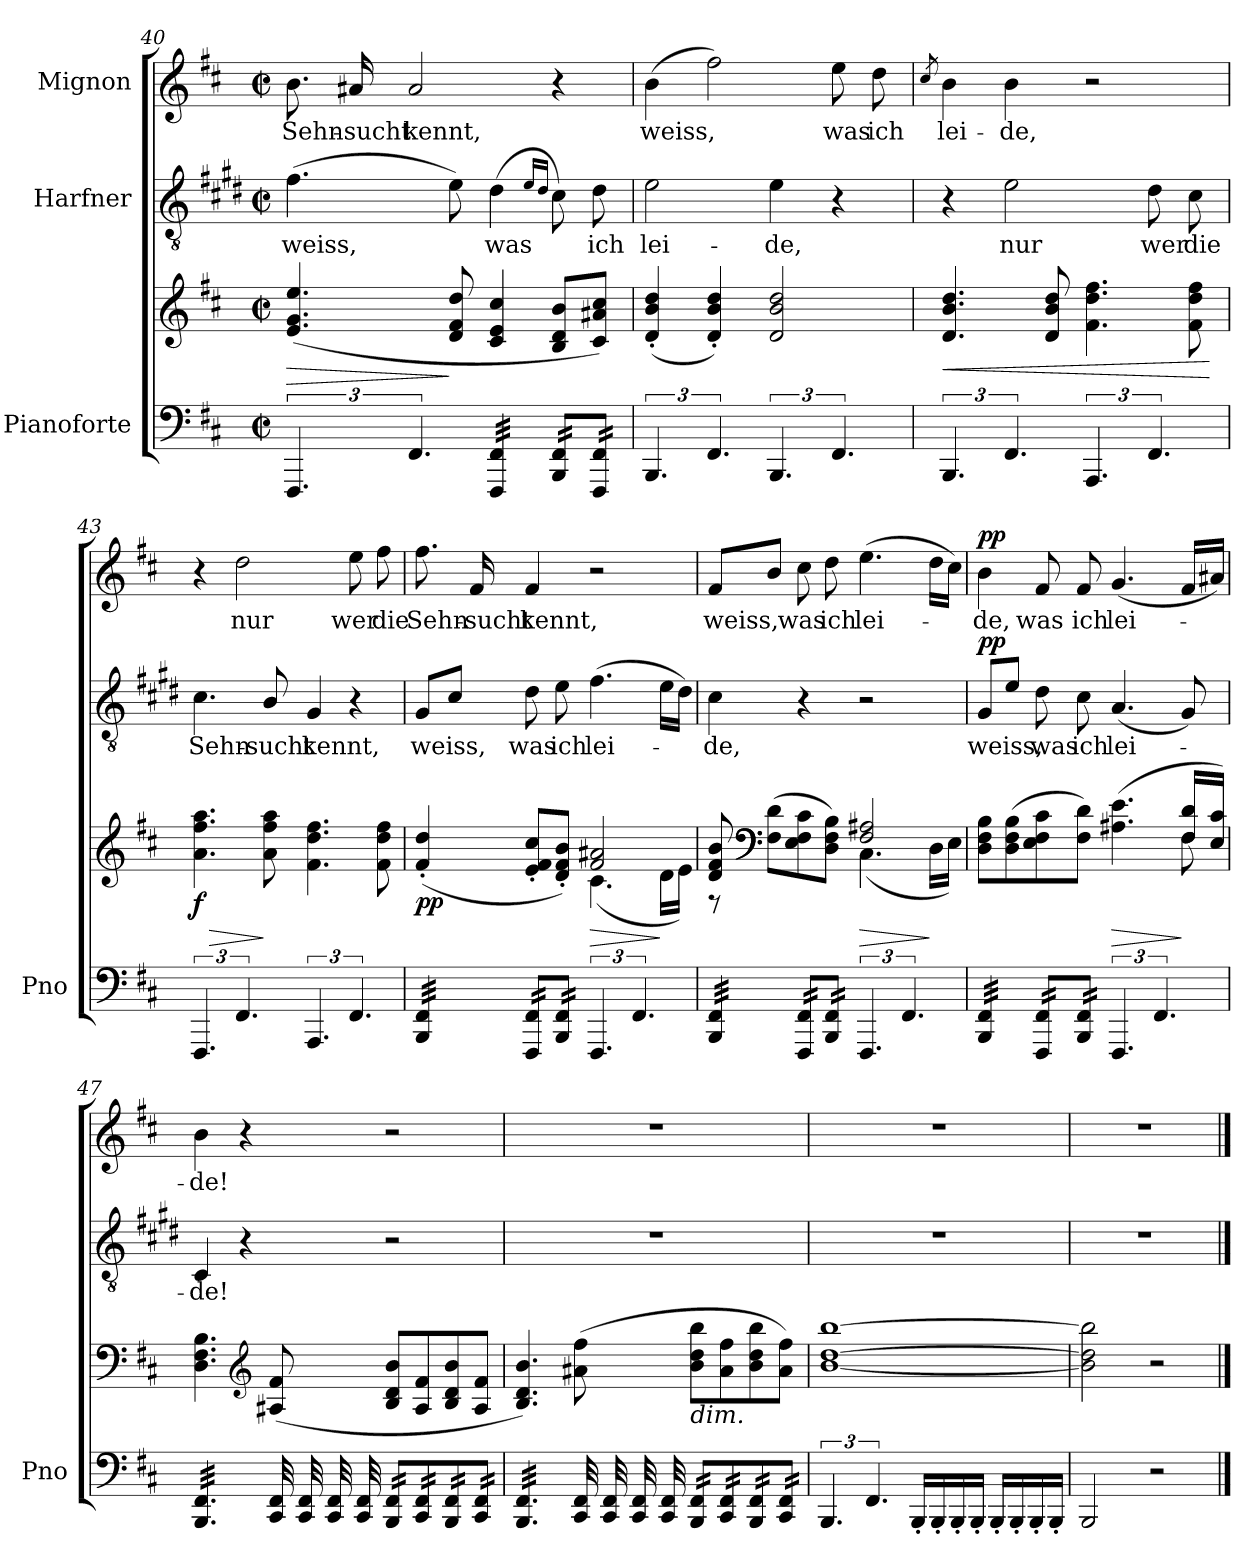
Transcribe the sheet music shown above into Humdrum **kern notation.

**kern	**kern	**dynam	**kern	**text	**dynam	**kern	**text	**dynam
*part3	*part3	*part3	*part2	*part2	*part2	*part1	*part1	*part1
*staff4	*staff3	*staff3/4	*staff2	*staff2	*staff2	*staff1	*staff1	*staff1
*I"Pianoforte	*	*	*I"Harfner	*	*	*I"Mignon	*	*
*I'Pno	*	*	*	*	*	*	*	*
*clefF4	*clefG2	*	*clefGv2	*	*	*clefG2	*	*
*	*	*	*ITrd1c2	*	*	*	*	*
*k[f#c#]	*k[f#c#]	*	*k[f#c#]	*	*	*k[f#c#]	*	*
*M2/2	*M2/2	*	*M2/2	*	*	*M2/2	*	*
*met(c|)	*met(c|)	*	*met(c|)	*	*	*met(c|)	*	*
=40	=40	=40	=40	=40	=40	=40	=40	=40
!	!	!LO:HP:b	!	!	!	!	!	!
6.FFF#/	(4.e/ 4.g/ 4.ee/	>	(4.e\	weiss,	.	8.b\	Sehn-	.
.	.	.	.	.	.	16a#X/	-sucht	.
6.FF#/	.	.	.	.	.	2a#/	kennt,	.
.	8d/ 8f#/ 8dd/	]	8d\)	.	.	.	.	.
*tremolo	*	*	*	*	*	*	*	*
32FFF#/ 32FF#/LLL	4c#/ 4e/ 4cc#/	.	(4c#\	was	.	.	.	.
32FFF#/ 32FF#/	.	.	.	.	.	.	.	.
32FFF#/ 32FF#/	.	.	.	.	.	.	.	.
32FFF#/ 32FF#/	.	.	.	.	.	.	.	.
32FFF#/ 32FF#/	.	.	.	.	.	.	.	.
32FFF#/ 32FF#/	.	.	.	.	.	.	.	.
32FFF#/ 32FF#/	.	.	.	.	.	.	.	.
32FFF#/ 32FF#/JJJ	.	.	.	.	.	.	.	.
.	.	.	16qd/LL	.	.	.	.	.
.	.	.	16qc#/JJ	.	.	.	.	.
32BBB/ 32FF#/LLL	8B/ 8d/ 8b/L	.	8B\)	.	.	4r	.	.
32BBB/ 32FF#/	.	.	.	.	.	.	.	.
32BBB/ 32FF#/	.	.	.	.	.	.	.	.
32BBB/ 32FF#/	.	.	.	.	.	.	.	.
32FFF#/ 32FF#/	8c#/ 8a#X/ 8cc#/J)	.	8c#\	ich	.	.	.	.
32FFF#/ 32FF#/	.	.	.	.	.	.	.	.
32FFF#/ 32FF#/	.	.	.	.	.	.	.	.
32FFF#/ 32FF#/JJJ	.	.	.	.	.	.	.	.
*Xtremolo	*	*	*	*	*	*	*	*
=41	=41	=41	=41	=41	=41	=41	=41	=41
6.BBB/	(<4d/' 4b/' 4dd/'	.	2d\	lei-	.	(4b\	weiss,	.
6.FF#/	4d/' 4b/' 4dd/')	.	.	.	.	2ff#\)	.	.
6.BBB/	2d/ 2b/ 2dd/	.	4d\	-de,	.	.	.	.
6.FF#/	.	.	4r	.	.	8ee\	was	.
.	.	.	.	.	.	8dd\	ich	.
=42	=42	=42	=42	=42	=42	=42	=42	=42
.	.	.	.	.	.	8qcc#/	.	.
!	!	!LO:HP:b	!	!	!	!	!	!
6.BBB/	4.d/ 4.b/ 4.dd/	<	4r	.	.	4b\	lei-	.
6.FF#/	.	.	2d\	nur	.	4b\	-de,	.
.	8d/ 8b/ 8dd/	.	.	.	.	.	.	.
6.AAA/	4.f#\ 4.dd\ 4.ff#\	.	.	.	.	2r	.	.
6.FF#/	.	.	8c#\	wer	.	.	.	.
.	8f#\ 8dd\ 8ff#\	.	8B\	die	.	.	.	.
.	.	[	.	.	.	.	.	.
=43	=43	=43	=43	=43	=43	=43	=43	=43
!	!	!LO:HP:b	!	!	!	!	!	!
!	!	!LO:DY:n=1:b	!	!	!	!	!	!
6.FFF#/	4.a\ 4.ff#\ 4.aa\	> f	4.B\	Sehn-	.	4r	.	.
6.FF#/	.	.	.	.	.	2dd\	nur	.
.	8a\ 8ff#\ 8aa\	]	8A/	-sucht	.	.	.	.
6.AAA/	4.f#\ 4.dd\ 4.ff#\	.	4F#/	kennt,	.	.	.	.
6.FF#/	.	.	4r	.	.	8ee\	wer	.
.	8f#\ 8dd\ 8ff#\	.	.	.	.	8ff#\	die	.
=44	=44	=44	=44	=44	=44	=44	=44	=44
*	*^	*	*	*	*	*	*	*
!	!	!	!LO:DY:b	!	!	!	!	!	!
*tremolo	*	*	*	*	*	*	*	*	*
32BBB/ 32FF#/LLL	(<4f#/'< 4dd/'<	2ryy	pp	8F#/L	weiss,	.	8.ff#\	Sehn-	.
32BBB/ 32FF#/	.	.	.	.	.	.	.	.	.
32BBB/ 32FF#/	.	.	.	.	.	.	.	.	.
32BBB/ 32FF#/	.	.	.	.	.	.	.	.	.
32BBB/ 32FF#/	.	.	.	8B/J	.	.	.	.	.
32BBB/ 32FF#/	.	.	.	.	.	.	.	.	.
32BBB/ 32FF#/	.	.	.	.	.	.	16f#/	-sucht	.
32BBB/ 32FF#/JJJ	.	.	.	.	.	.	.	.	.
32FFF#/ 32FF#/LLL	8e/'< 8f#/'< 8cc#/'<L	.	.	8c#\	was	.	4f#/	kennt,	.
32FFF#/ 32FF#/	.	.	.	.	.	.	.	.	.
32FFF#/ 32FF#/	.	.	.	.	.	.	.	.	.
32FFF#/ 32FF#/	.	.	.	.	.	.	.	.	.
32BBB/ 32FF#/	8d/'< 8f#/'< 8b/'<J)	.	.	8d\	ich	.	.	.	.
32BBB/ 32FF#/	.	.	.	.	.	.	.	.	.
32BBB/ 32FF#/	.	.	.	.	.	.	.	.	.
32BBB/ 32FF#/JJJ	.	.	.	.	.	.	.	.	.
*Xtremolo	*	*	*	*	*	*	*	*	*
!	!	!	!LO:HP:b	!	!	!	!	!	!
6.FFF#/	2f#/ 2a#X/	(4.c#\	>	(4.e\	lei-	.	2r	.	.
6.FF#/	.	.	.	.	.	.	.	.	.
.	.	16d\LL	]	16d\LL	.	.	.	.	.
.	.	16e\JJ)	.	16c#\JJ)	.	.	.	.	.
=45	=45	=45	=45	=45	=45	=45	=45	=45	=45
*tremolo	*	*	*	*	*	*	*	*	*
32BBB/ 32FF#/LLL	8d/ 8f#/ 8b/	8r	.	4B\	-de,	.	8f#/L	weiss,	.
32BBB/ 32FF#/	.	.	.	.	.	.	.	.	.
32BBB/ 32FF#/	.	.	.	.	.	.	.	.	.
32BBB/ 32FF#/	.	.	.	.	.	.	.	.	.
*	*clefF4	*	*	*	*	*	*	*	*
32BBB/ 32FF#/	4.ryy	(>8F#\ 8d\L	.	.	.	.	8b/J	.	.
32BBB/ 32FF#/	.	.	.	.	.	.	.	.	.
32BBB/ 32FF#/	.	.	.	.	.	.	.	.	.
32BBB/ 32FF#/JJJ	.	.	.	.	.	.	.	.	.
32FFF#/ 32FF#/LLL	.	8E\ 8F#\ 8c#\	.	4r	.	.	8cc#\	was	.
32FFF#/ 32FF#/	.	.	.	.	.	.	.	.	.
32FFF#/ 32FF#/	.	.	.	.	.	.	.	.	.
32FFF#/ 32FF#/	.	.	.	.	.	.	.	.	.
32BBB/ 32FF#/	.	8D\ 8F#\ 8B\J)	.	.	.	.	8dd\	ich	.
32BBB/ 32FF#/	.	.	.	.	.	.	.	.	.
32BBB/ 32FF#/	.	.	.	.	.	.	.	.	.
32BBB/ 32FF#/JJJ	.	.	.	.	.	.	.	.	.
*Xtremolo	*	*	*	*	*	*	*	*	*
!	!	!	!LO:HP:b	!	!	!	!	!	!
6.FFF#/	2F#/ 2A#X/	(4.C#\	>	2r	.	.	(4.ee\	lei-	.
6.FF#/	.	.	.	.	.	.	.	.	.
.	.	16D\LL	]	.	.	.	16dd\LL	.	.
.	.	16E\JJ)	.	.	.	.	16cc#\JJ)	.	.
=46	=46	=46	=46	=46	=46	=46	=46	=46	=46
!	!	!	!	!	!	!LO:DY:a	!	!	!LO:DY:a
*tremolo	*	*	*	*	*	*	*	*	*
32BBB/ 32FF#/LLL	8D\ 8F#\ 8B\L	2ryy	.	8F#/L	weiss,	pp	4b\	-de,	pp
32BBB/ 32FF#/	.	.	.	.	.	.	.	.	.
32BBB/ 32FF#/	.	.	.	.	.	.	.	.	.
32BBB/ 32FF#/	.	.	.	.	.	.	.	.	.
32BBB/ 32FF#/	(>8D\ 8F#\ 8B\	.	.	8d/J	.	.	.	.	.
32BBB/ 32FF#/	.	.	.	.	.	.	.	.	.
32BBB/ 32FF#/	.	.	.	.	.	.	.	.	.
32BBB/ 32FF#/JJJ	.	.	.	.	.	.	.	.	.
32FFF#/ 32FF#/LLL	8E\ 8F#\ 8c#\	.	.	8c#\	was	.	8f#/	was	.
32FFF#/ 32FF#/	.	.	.	.	.	.	.	.	.
32FFF#/ 32FF#/	.	.	.	.	.	.	.	.	.
32FFF#/ 32FF#/	.	.	.	.	.	.	.	.	.
32BBB/ 32FF#/	8F#\ 8d\J)	.	.	8B\	ich	.	8f#/	ich	.
32BBB/ 32FF#/	.	.	.	.	.	.	.	.	.
32BBB/ 32FF#/	.	.	.	.	.	.	.	.	.
32BBB/ 32FF#/JJJ	.	.	.	.	.	.	.	.	.
*Xtremolo	*	*	*	*	*	*	*	*	*
!	!	!	!LO:HP:b	!	!	!	!	!	!
6.FFF#/	(4.A#X\ 4.e\	4ryy	>	(4.G/	lei-	.	(4.g/	lei-	.
6.FF#/	.	8ryy	.	.	.	.	.	.	.
.	16F#/ 16d/LL	8F#\	]	8F#/)	.	.	16f#/LL	.	.
.	16E/ 16c#/JJ)	.	.	.	.	.	16a#X/JJ)	.	.
*	*v	*v	*	*	*	*	*	*	*
=47	=47	=47	=47	=47	=47	=47	=47	=47
*tremolo	*	*	*	*	*	*	*	*
32BBB/ 32FF#/LLL	4.D\ 4.F#\ 4.B\	.	4BB/	-de!	.	4b\	-de!	.
32BBB/ 32FF#/	.	.	.	.	.	.	.	.
32BBB/ 32FF#/	.	.	.	.	.	.	.	.
32BBB/ 32FF#/	.	.	.	.	.	.	.	.
32BBB/ 32FF#/	.	.	.	.	.	.	.	.
32BBB/ 32FF#/	.	.	.	.	.	.	.	.
32BBB/ 32FF#/	.	.	.	.	.	.	.	.
32BBB/ 32FF#/	.	.	.	.	.	.	.	.
32BBB/ 32FF#/	.	.	4r	.	.	4r	.	.
32BBB/ 32FF#/	.	.	.	.	.	.	.	.
32BBB/ 32FF#/	.	.	.	.	.	.	.	.
32BBB/ 32FF#/JJJ	.	.	.	.	.	.	.	.
*	*clefG2	*	*	*	*	*	*	*
32CC#/ 32FF#/	(8A#X/ 8f#/	.	.	.	.	.	.	.
32CC#/ 32FF#/	.	.	.	.	.	.	.	.
32CC#/ 32FF#/	.	.	.	.	.	.	.	.
32CC#/ 32FF#/	.	.	.	.	.	.	.	.
32BBB/ 32FF#/LLL	8B/ 8d/ 8b/L	.	2r	.	.	2r	.	.
32BBB/ 32FF#/	.	.	.	.	.	.	.	.
32BBB/ 32FF#/	.	.	.	.	.	.	.	.
32BBB/ 32FF#/	.	.	.	.	.	.	.	.
32CC#/ 32FF#/	8A#/ 8f#/	.	.	.	.	.	.	.
32CC#/ 32FF#/	.	.	.	.	.	.	.	.
32CC#/ 32FF#/	.	.	.	.	.	.	.	.
32CC#/ 32FF#/	.	.	.	.	.	.	.	.
32BBB/ 32FF#/	8B/ 8d/ 8b/	.	.	.	.	.	.	.
32BBB/ 32FF#/	.	.	.	.	.	.	.	.
32BBB/ 32FF#/	.	.	.	.	.	.	.	.
32BBB/ 32FF#/	.	.	.	.	.	.	.	.
32CC#/ 32FF#/	8A#/ 8f#/J	.	.	.	.	.	.	.
32CC#/ 32FF#/	.	.	.	.	.	.	.	.
32CC#/ 32FF#/	.	.	.	.	.	.	.	.
32CC#/ 32FF#/JJJ	.	.	.	.	.	.	.	.
=48	=48	=48	=48	=48	=48	=48	=48	=48
32BBB/ 32FF#/LLL	4.B/ 4.d/ 4.b/)	.	1r	.	.	1r	.	.
32BBB/ 32FF#/	.	.	.	.	.	.	.	.
32BBB/ 32FF#/	.	.	.	.	.	.	.	.
32BBB/ 32FF#/	.	.	.	.	.	.	.	.
32BBB/ 32FF#/	.	.	.	.	.	.	.	.
32BBB/ 32FF#/	.	.	.	.	.	.	.	.
32BBB/ 32FF#/	.	.	.	.	.	.	.	.
32BBB/ 32FF#/	.	.	.	.	.	.	.	.
32BBB/ 32FF#/	.	.	.	.	.	.	.	.
32BBB/ 32FF#/	.	.	.	.	.	.	.	.
32BBB/ 32FF#/	.	.	.	.	.	.	.	.
32BBB/ 32FF#/JJJ	.	.	.	.	.	.	.	.
32CC#/ 32FF#/	(8a#X\ 8ff#\	.	.	.	.	.	.	.
32CC#/ 32FF#/	.	.	.	.	.	.	.	.
32CC#/ 32FF#/	.	.	.	.	.	.	.	.
32CC#/ 32FF#/	.	.	.	.	.	.	.	.
!	!LO:TX:b:i:t=dim.	!	!	!	!	!	!	!
32BBB/ 32FF#/LLL	8b\ 8dd\ 8bb\L	.	.	.	.	.	.	.
32BBB/ 32FF#/	.	.	.	.	.	.	.	.
32BBB/ 32FF#/	.	.	.	.	.	.	.	.
32BBB/ 32FF#/	.	.	.	.	.	.	.	.
32CC#/ 32FF#/	8a#\ 8ff#\	.	.	.	.	.	.	.
32CC#/ 32FF#/	.	.	.	.	.	.	.	.
32CC#/ 32FF#/	.	.	.	.	.	.	.	.
32CC#/ 32FF#/	.	.	.	.	.	.	.	.
32BBB/ 32FF#/	8b\ 8dd\ 8bb\	.	.	.	.	.	.	.
32BBB/ 32FF#/	.	.	.	.	.	.	.	.
32BBB/ 32FF#/	.	.	.	.	.	.	.	.
32BBB/ 32FF#/	.	.	.	.	.	.	.	.
32CC#/ 32FF#/	8a#\ 8ff#\J)	.	.	.	.	.	.	.
32CC#/ 32FF#/	.	.	.	.	.	.	.	.
32CC#/ 32FF#/	.	.	.	.	.	.	.	.
32CC#/ 32FF#/JJJ	.	.	.	.	.	.	.	.
*Xtremolo	*	*	*	*	*	*	*	*
=49	=49	=49	=49	=49	=49	=49	=49	=49
6.BBB/	[1b [1dd [1bb	.	1r	.	.	1r	.	.
6.FF#/	.	.	.	.	.	.	.	.
16BBB'</LL	.	.	.	.	.	.	.	.
16BBB'</	.	.	.	.	.	.	.	.
16BBB'</	.	.	.	.	.	.	.	.
16BBB'</JJ	.	.	.	.	.	.	.	.
16BBB'</LL	.	.	.	.	.	.	.	.
16BBB'</	.	.	.	.	.	.	.	.
16BBB'</	.	.	.	.	.	.	.	.
16BBB'</JJ	.	.	.	.	.	.	.	.
=50	=50	=50	=50	=50	=50	=50	=50	=50
2BBB/	2b\] 2dd\] 2bb\]	.	1r	.	.	1r	.	.
2r	2r	.	.	.	.	.	.	.
==	==	==	==	==	==	==	==	==
*-	*-	*-	*-	*-	*-	*-	*-	*-
